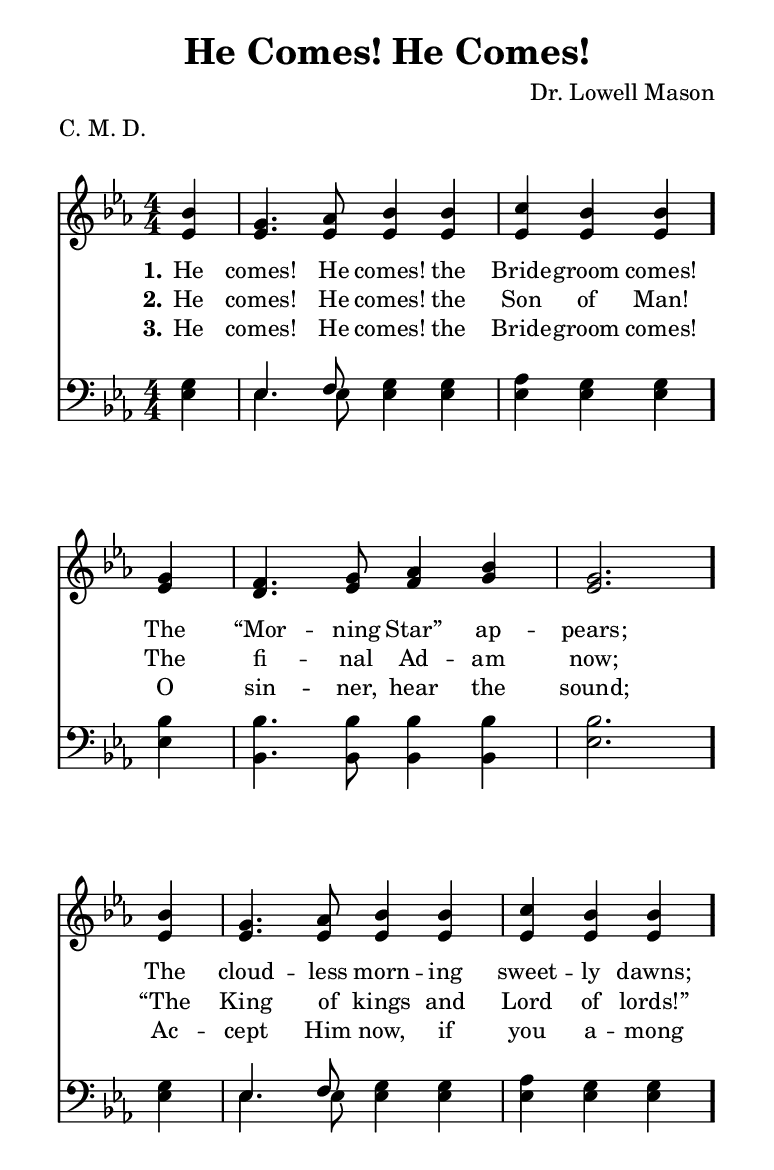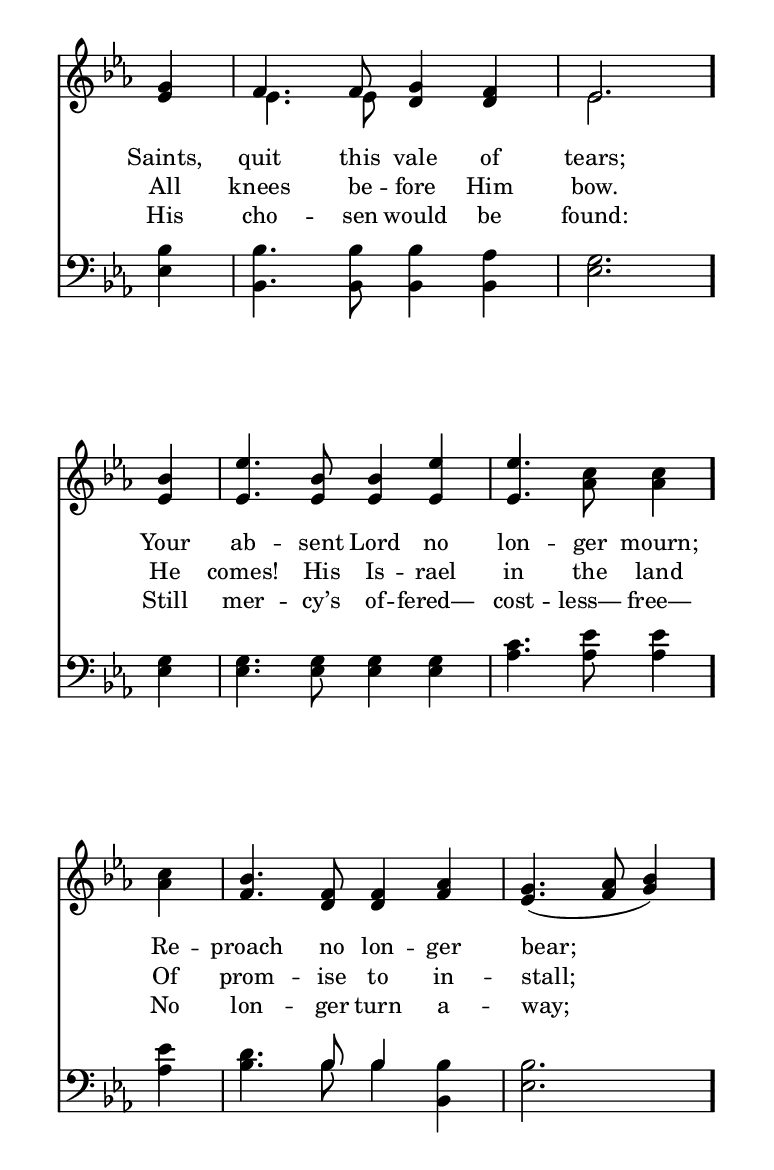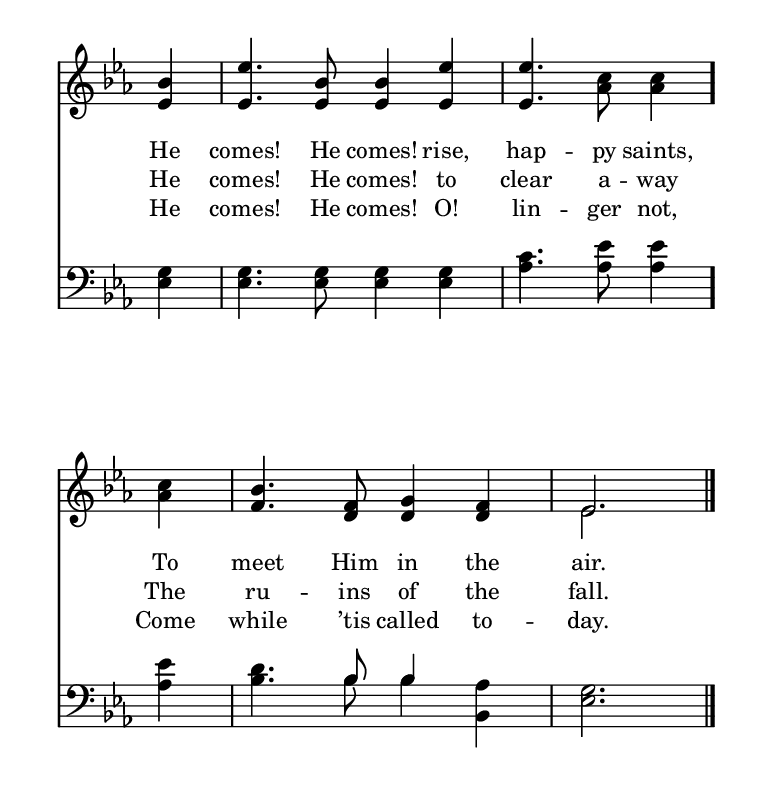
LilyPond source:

\include "common/global.ily"
\paper {
  \include "common/paper.ily"
  %ragged-bottom = ##t
  %ragged-last-bottom = ##t
  %systems-per-page = ##f
  %page-count = ##f
}

\header{
  hymnnumber = "17"
  title = "He Comes! He Comes!"
  tunename = "Ostend"
  meter = "C. M. D."
  %poet = ""
  composer = "Dr. Lowell Mason"
  %copyright = ""
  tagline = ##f
}

% for fermata in MIDI
ta = { \tempo 4=80 }
tb = { \tempo 4=40 }

patternAA = { c4 | c4. c8 c4 c4 | c4 c4 c4    } % Line 1 / 3 all
patternAB = { c4 | c4. c8 c4 c4 | c4. c8 c4   } % Line 5 / 7 all
patternAC = { c4 | c4. c8 c4 c4 | c4.( c8 c4) } % Line 6 soprano / alto

patternBA = { c4 | c4. c8 c4 c4 c2. } % Line 2 / 4 / 8 all, Line 6 tenor / bass

global = {
  \include "common/overrides.ily"
  \override Staff.TimeSignature.style = #'numbered
  \time 4/4
  \override Score.MetronomeMark.transparent = ##t % hide all fermata changes too
  \ta
  \key ees \major
  \partial 4
  \autoBeamOff
}

notesSoprano = {
\global
\relative c'' {

  \changePitch \patternAA { bes  | g aes bes bes   | c bes bes }
  \changePitch \patternBA { g    | f g aes bes     | g         }
  \changePitch \patternAA { bes  | g aes bes bes   | c bes bes }
  \changePitch \patternBA { g    | f f g f         | ees       }

  \changePitch \patternAB { bes' | ees bes bes ees | ees c c   }
  \changePitch \patternAC { c    | bes f f aes     | g aes bes }
  \changePitch \patternAB { bes  | ees bes bes ees | ees c c   }
  \changePitch \patternBA { c    | bes f g f       | ees       }

  \bar "|."

}
}

notesAlto = {
\global
\relative e' {

  \changePitch \patternAA { ees | ees ees ees ees | ees ees ees }
  \changePitch \patternBA { ees | d ees f g       | ees         }
  \changePitch \patternAA { ees | ees ees ees ees | ees ees ees }
  \changePitch \patternBA { ees | ees ees d d     | ees         }

  \changePitch \patternAB { ees | ees ees ees ees | ees aes aes }
  \changePitch \patternAC { aes | f d d f         | ees f g     }
  \changePitch \patternAB { ees | ees ees ees ees | ees aes aes }
  \changePitch \patternBA { aes | f d d d         | ees         }

}
}

notesTenor = {
\global
\relative a {

  \changePitch \patternAA { g   | ees f g g       | aes g g   }
  \changePitch \patternBA { bes | bes bes bes bes | bes       }
  \changePitch \patternAA { g   | ees f g g       | aes g g   }
  \changePitch \patternBA { bes | bes bes bes aes | g         }

  \changePitch \patternAB { g   | g g g g         | c ees ees }
  \changePitch \patternBA { ees | d bes bes bes   | bes       }
  \changePitch \patternAB { g   | g g g g         | c ees ees }
  \changePitch \patternBA { ees | d bes bes aes   | g         }

}
}

notesBass = {
\global
\relative f {

  \changePitch \patternAA { ees | ees ees ees ees  | ees ees ees }
  \changePitch \patternBA { ees | bes bes bes bes  | ees         }
  \changePitch \patternAA { ees | ees ees ees ees  | ees ees ees }
  \changePitch \patternBA { ees | bes bes bes bes  | ees         }

  \changePitch \patternAB { ees | ees ees ees ees  | aes aes aes }
  \changePitch \patternBA { aes | bes bes bes bes, | ees         }
  \changePitch \patternAB { ees | ees ees ees ees  | aes aes aes }
  \changePitch \patternBA { aes | bes bes bes bes, | ees         }

}
}

wordsA = \lyricmode {
\set stanza = "1."

He comes! He comes! the Bride -- groom comes! \bar "."
The “Mor -- ning Star” ap -- pears; \bar "." \break
The cloud -- less morn -- ing sweet -- ly dawns; \bar "."
Saints, quit this vale of tears; \bar "." \break
Your ab -- sent Lord no lon -- ger mourn; \bar "."
Re -- proach no lon -- ger bear; \bar "." \break
He comes! He comes! rise, hap -- py saints, \bar "."
To meet Him in the air. \bar "." \break

}

wordsB = \lyricmode {
\set stanza = "2."

He comes! He comes! the Son of Man!
The fi -- nal Ad -- am now;
“The King of kings and Lord of lords!”
All knees be -- fore Him bow.
He comes! His Is -- rael in the land
Of prom -- ise to in -- stall;
He comes! He comes! to clear a -- way
The ru -- ins of the fall.

}

wordsC = \lyricmode {
\set stanza = "3."

He comes! He comes! the Bride -- groom comes!
O sin -- ner, hear the sound;
Ac -- cept Him now, if you a -- mong
His cho -- sen would be found:
Still mer -- cy’s of -- fered— cost -- less— free—
No lon -- ger turn a -- way;
He comes! He comes! O! lin -- ger not,
Come while ’tis called to -- day.

}

\score {
  \context ChoirStaff <<
    \context Staff = upper <<
      \set Staff.autoBeaming = ##f
      \set ChoirStaff.systemStartDelimiter = #'SystemStartBar
      \set ChoirStaff.printPartCombineTexts = ##f
      \partcombine #'(2 . 9) \notesSoprano \notesAlto
      \context NullVoice = sopranos { \voiceOne << \notesSoprano >> }
      \context NullVoice = altos { \voiceTwo << \notesAlto >> }
      \context Lyrics = one   \lyricsto sopranos \wordsA
      \context Lyrics = two   \lyricsto sopranos \wordsB
      \context Lyrics = three \lyricsto sopranos \wordsC
      %\context Lyrics = four  \lyricsto sopranos \wordsD
      %\context Lyrics = five  \lyricsto sopranos \wordsE
    >>
    \context Staff = men <<
      \set Staff.autoBeaming = ##f
      \clef bass
      \set ChoirStaff.printPartCombineTexts = ##f
      \partcombine #'(2 . 9) \notesTenor \notesBass
      \context NullVoice = tenors { \voiceOne << \notesTenor >> }
      \context NullVoice = basses { \voiceTwo << \notesBass >> }
    >>
  >>
  \layout {
    \include "common/layout.ily"
  }
  \midi{
    \include "common/midi.ily"
  }
}

\version "2.19.49"  % necessary for upgrading to future LilyPond versions.

% vi:set et ts=2 sw=2 ai nocindent syntax=lilypond:
